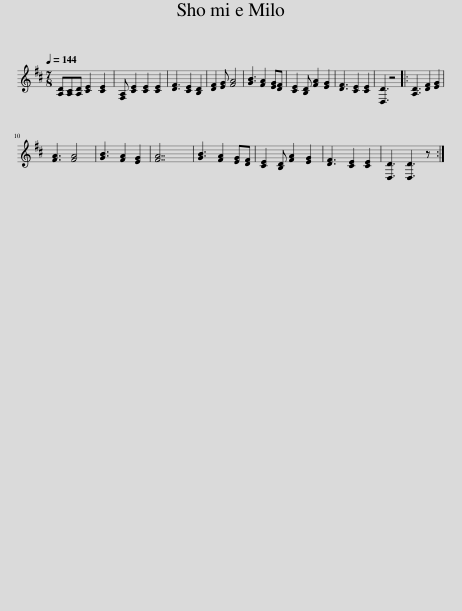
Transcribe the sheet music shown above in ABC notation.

X:1
L:1/8
Q:1/4=144
M:7/8
I:linebreak $
K:D
V:1 treble
V:1
 [A,D][A,C][A,D] [CE]2 [CE]2 | [F,A,] [CE]2 [CE]2 [CE]2 | [DF]3 [CE]2 [B,D]2 | [DF]2 [EG] [FA]4 | [GB]3 [FA]2 [EG][DF] | %5
 [CE]2 [B,D] [FA]2 [EG]2 | [DF]3 [CE]2 [CE]2 | [D,D]3 z4 |: [A,D]3 [DF]2 [EG]2 |$ [FA]3 [FA]4 | %10
 [GB]3 [FA]2 [EG]2 | [FA]7 | [GB]3 [FA]2 [EG][DF] | [CE]2 [B,D] [FA]2 [EG]2 | [DF]3 [CE]2 [CE]2 | %15
 [D,D]3 [D,D]3 z :| %16
